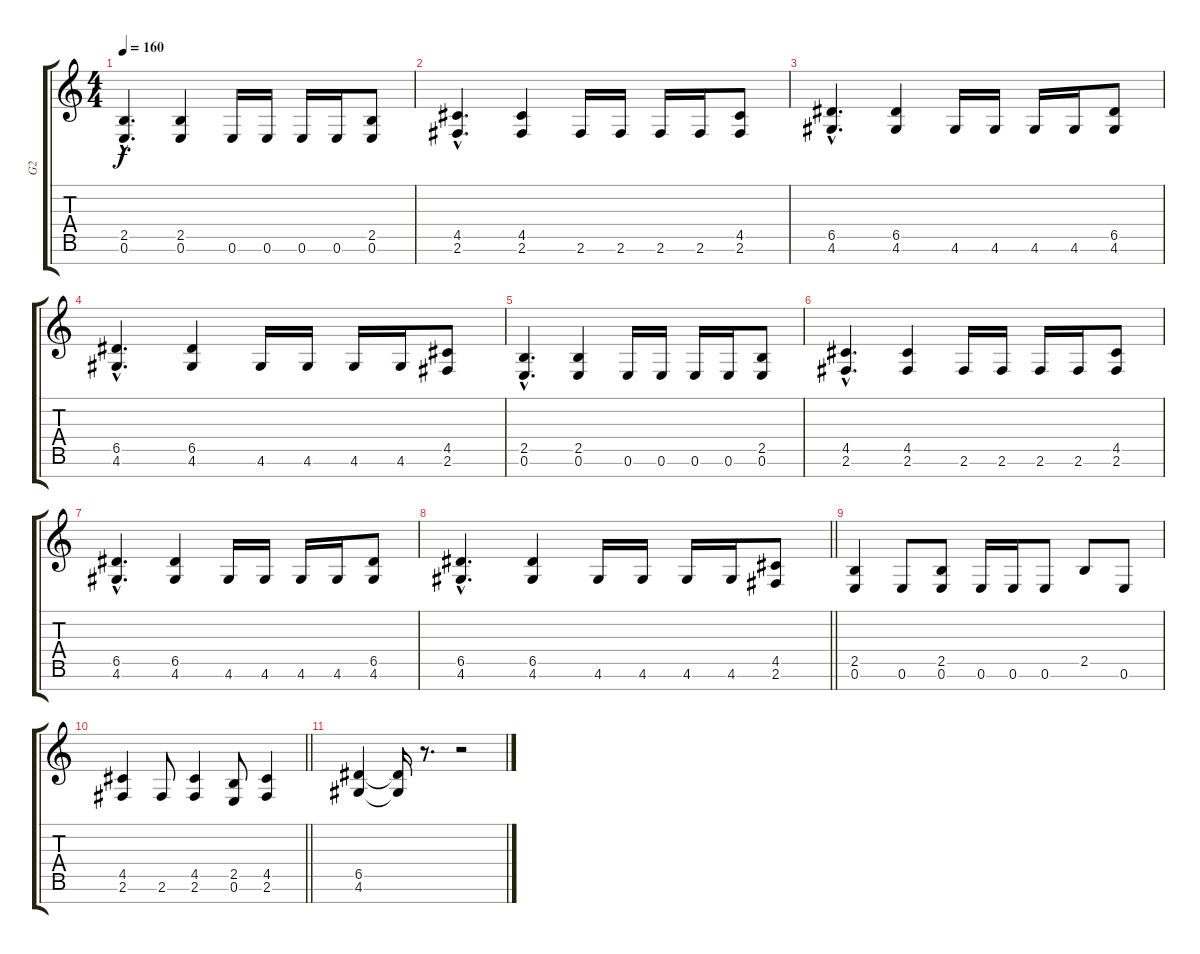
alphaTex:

\track ("G2" "G2") {instrument distortionguitar}
\staff {score tabs}
\tuning (E4 B3 G3 D3 A2 E2 B1) {hide}
\ts (4 4)
\tempo 160
\clef g2
\ks c
(2.5{hac} 0.6{hac}).4{d dy f} (2.5 0.6).4 0.6.16 0.6.16 0.6.16 0.6.16 (2.5 0.6).8 |
(4.5{hac} 2.6{hac}).4{d} (4.5 2.6).4 2.6.16 2.6.16 2.6.16 2.6.16 (4.5 2.6).8 |
(6.5{hac} 4.6{hac}).4{d} (6.5 4.6).4 4.6.16 4.6.16 4.6.16 4.6.16 (6.5 4.6).8 |
(6.5{hac} 4.6{hac}).4{d} (6.5 4.6).4 4.6.16 4.6.16 4.6.16 4.6.16 (4.5 2.6).8 |
(2.5{hac} 0.6{hac}).4{d} (2.5 0.6).4 0.6.16 0.6.16 0.6.16 0.6.16 (2.5 0.6).8 |
(4.5{hac} 2.6{hac}).4{d} (4.5 2.6).4 2.6.16 2.6.16 2.6.16 2.6.16 (4.5 2.6).8 |
(6.5{hac} 4.6{hac}).4{d} (6.5 4.6).4 4.6.16 4.6.16 4.6.16 4.6.16 (6.5 4.6).8 |
\barLineRight lightlight
(6.5{hac} 4.6{hac}).4{d} (6.5 4.6).4 4.6.16 4.6.16 4.6.16 4.6.16 (4.5 2.6).8 |
(2.5 0.6).4 0.6.8 (2.5 0.6).8 0.6.16 0.6.16 0.6.8 2.5.8 0.6.8 |
\barLineRight lightlight
(4.5 2.6).4 2.6.8 (4.5 2.6).4 (2.5 0.6).8 (4.5 2.6).4 |
(6.5 4.6).4 (6.5{t} 4.6{t}).16 r.8{d} r.2
